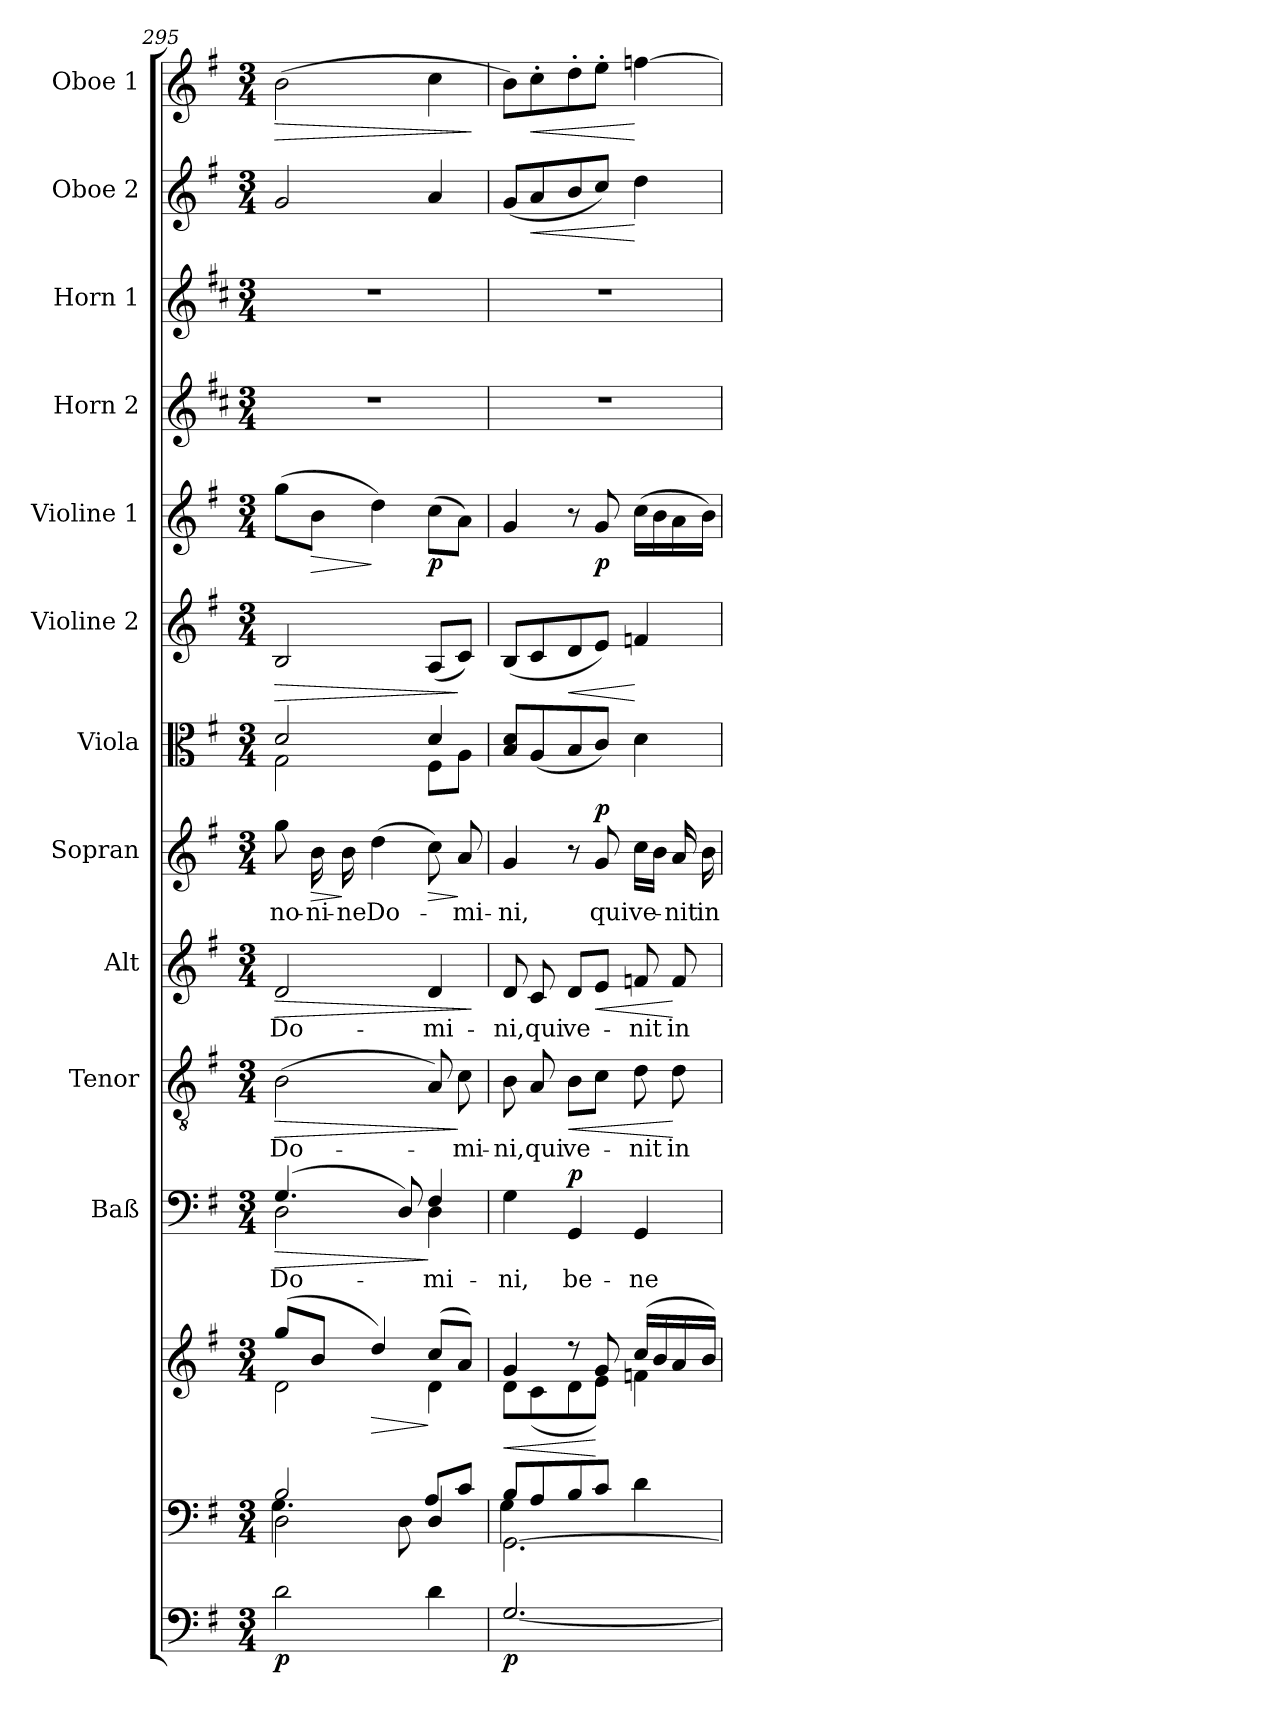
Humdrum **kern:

**kern	**dynam	**kern	**kern	**dynam	**kern	**text	**dynam	**kern	**text	**dynam	**kern	**text	**dynam	**kern	**text	**dynam	**kern	**kern	**dynam	**kern	**dynam	**kern	**kern	**kern	**dynam	**kern	**dynam
*part13	*part13	*part12	*part12	*part12	*part11	*part11	*part11	*part10	*part10	*part10	*part9	*part9	*part9	*part8	*part8	*part8	*part7	*part6	*part6	*part5	*part5	*part4	*part3	*part2	*part2	*part1	*part1
*staff14	*staff14	*staff13	*staff12	*staff12/13	*staff11	*staff11	*staff11	*staff10	*staff10	*staff10	*staff9	*staff9	*staff9	*staff8	*staff8	*staff8	*staff7	*staff6	*staff6	*staff5	*staff5	*staff4	*staff3	*staff2	*staff2	*staff1	*staff1
*	*	*	*	*	*I"Baß	*	*	*I"Tenor	*	*	*I"Alt	*	*	*I"Sopran	*	*	*I"Viola	*I"Violine 2	*	*I"Violine 1	*	*I"Horn 2	*I"Horn 1	*I"Oboe 2	*	*I"Oboe 1	*
*	*	*	*	*	*I'Baß	*	*	*I'Ten	*	*	*I'Alt	*	*	*I'Sop	*	*	*I'Vla.	*I'Vln. 2	*	*I'Vln. 1	*	*I'Hrn. 2	*I'Hrn. 1	*I'Ob. 2	*	*I'Ob. 1	*
*clefF4	*	*clefF4	*clefG2	*	*clefF4	*	*	*clefGv2	*	*	*clefG2	*	*	*clefG2	*	*	*clefC3	*clefG2	*	*clefG2	*	*clefG2	*clefG2	*clefG2	*	*clefG2	*
*ITrd7c12	*	*	*	*	*	*	*	*	*	*	*	*	*	*	*	*	*	*	*	*	*	*ITrd4c7	*ITrd4c7	*	*	*	*
*k[f#]	*	*k[f#]	*k[f#]	*	*k[f#]	*	*	*k[f#]	*	*	*k[f#]	*	*	*k[f#]	*	*	*k[f#]	*k[f#]	*	*k[f#]	*	*k[f#]	*k[f#]	*k[f#]	*	*k[f#]	*
*G:	*	*G:	*G:	*	*G:	*	*	*G:	*	*	*G:	*	*	*G:	*	*	*G:	*G:	*	*G:	*	*G:	*G:	*G:	*	*G:	*
*M3/4	*	*M3/4	*M3/4	*	*M3/4	*	*	*M3/4	*	*	*M3/4	*	*	*M3/4	*	*	*M3/4	*M3/4	*	*M3/4	*	*M3/4	*M3/4	*M3/4	*	*M3/4	*
=295	=295	=295	=295	=295	=295	=295	=295	=295	=295	=295	=295	=295	=295	=295	=295	=295	=295	=295	=295	=295	=295	=295	=295	=295	=295	=295	=295
*	*	*^	*^	*	*	*	*	*	*	*	*	*	*	*	*	*	*	*	*	*	*	*	*	*	*	*	*
*	*	*	*^	*	*	*	*	*	*	*	*	*	*	*	*	*	*	*	*	*	*	*	*	*	*	*	*	*	*
!	!LO:DY:b	!	!	!	!	!	!	!	!LO:LY:b	!LO:HP:b	!	!LO:LY:b	!LO:HP:b	!	!LO:LY:b	!LO:HP:b	!	!LO:LY:b	!	!	!	!LO:HP:b	!	!	!	!	!	!	!	!LO:HP:b
*	*	*	*	*	*	*	*	*^	*	*	*	*	*	*	*	*	*	*	*	*^	*	*	*	*	*	*	*	*	*	*
2D\	p	2D\	2B/	4.G\	(<8gg/L	2d\	.	(4.G/	2D\	Do-	>	(>2B\	Do-	>	2d/	Do-	>	8gg\	no-	.	2d/	2G\	2B/	>	(>8gg\L	.	2.r	2.r	2g/	.	(>2b\	>
!	!	!	!	!	!	!	!	!	!	!	!	!	!	!	!	!	!	!	!LO:LY:b	!LO:HP:b	!	!	!	!	!	!LO:HP:b	!	!	!	!	!	!
.	.	.	.	.	8b/J	.	.	.	.	.	.	.	.	.	.	.	.	16b\	-ni-	>	.	.	.	.	8b\J	>	.	.	.	.	.	.
!	!	!	!	!	!	!	!	!	!	!	!	!	!	!	!	!	!	!	!LO:LY:b	!	!	!	!	!	!	!	!	!	!	!	!	!
.	.	.	.	.	.	.	.	.	.	.	.	.	.	.	.	.	.	16b\	-ne	]	.	.	.	.	.	.	.	.	.	.	.	.
!	!	!	!	!	!	!	!LO:HP:b	!	!	!	!	!	!	!	!	!	!	!	!LO:LY:b	!	!	!	!	!	!	!	!	!	!	!	!	!
.	.	.	.	.	4dd/)	.	>	.	.	.	.	.	.	.	.	.	.	(>4dd\	Do-	.	.	.	.	.	4dd\)	]	.	.	.	.	.	.
.	.	.	.	8D\	.	.	.	8D/)	.	.	.	.	.	.	.	.	.	.	.	.	.	.	.	.	.	.	.	.	.	.	.	.
!	!	!	!	!	!	!	!	!	!	!LO:LY:b	!	!	!	!	!	!LO:LY:b	!	!	!	!LO:HP:b	!	!	!	!	!	!LO:DY:b	!	!	!	!	!	!
4D\	.	4D/	8A/L	4ryy	(<8cc/L	4d\	]	4F#/	4D\	-mi-	]	8A/)	.	.	4d/	-mi-	.	8cc\)	.	>	4d/	8F#\L	(<8A/L	.	(>8cc\L	p	.	.	4a/	.	4cc\	.
!	!	!	!	!	!	!	!	!	!	!	!	!	!LO:LY:b	!	!	!	!	!	!LO:LY:b	!	!	!	!	!	!	!	!	!	!	!	!	!
.	.	.	8c/J	.	8a/J)	.	.	.	.	.	.	8c\	-mi-	]	.	.	.	8a/	-mi-	]	.	8A\J	8c/J)	]	8a\J)	.	.	.	.	.	.	.
*	*	*v	*v	*v	*	*	*	*v	*v	*	*	*	*	*	*	*	*	*	*	*	*v	*v	*	*	*	*	*	*	*	*	*	*
*	*	*	*v	*v	*	*	*	*	*	*	*	*	*	*	*	*	*	*	*	*	*	*	*	*	*	*	*	*
.	.	.	.	.	.	.	.	.	.	.	.	.	]	.	.	.	.	.	.	.	.	.	.	.	.	.	]
=296	=296	=296	=296	=296	=296	=296	=296	=296	=296	=296	=296	=296	=296	=296	=296	=296	=296	=296	=296	=296	=296	=296	=296	=296	=296	=296	=296
*	*	*^	*	*	*	*	*	*	*	*	*	*	*	*	*	*	*	*	*	*	*	*	*	*	*	*	*
*	*	*	*^	*	*	*	*	*	*	*	*	*	*	*	*	*	*	*	*	*	*	*	*	*	*	*	*	*
!	!LO:DY:b	!	!	!	!	!LO:HP:b	!	!LO:LY:b	!	!	!LO:LY:b	!	!	!LO:LY:b	!	!	!LO:LY:b	!	!	!	!	!	!	!	!	!	!	!	!
*	*	*	*	*	*^	*	*	*	*	*	*	*	*	*	*	*	*	*	*	*	*	*	*	*	*	*	*	*	*
[2.GG/	p	[<2.GG\	8B/L	4G\	4g/	8d\L	<	4G\	-ni,	.	8B\	-ni,	.	8d/	-ni,	.	4g/	-ni,	.	8B/ 8d/L	(<8B/L	.	4g/	.	2.r	2.r	(<8g/L	.	8b\L)	.
!	!	!	!	!	!	!	!	!	!	!	!	!LO:LY:b	!	!	!LO:LY:b	!	!	!	!	!	!	!	!	!	!	!	!	!LO:HP:b	!	!LO:HP:b
.	.	.	8A/	.	.	(>8c\	.	.	.	.	8A/	qui	.	8c/	qui	.	.	.	.	(<8A/	8c/	.	.	.	.	.	8a/	<	8cc'>\	<
!	!	!	!	!	!	!	!	!	!LO:LY:b	!LO:DY:a	!	!LO:LY:b	!LO:HP:b	!	!LO:LY:b	!	!	!	!	!	!	!LO:HP:b	!	!	!	!	!	!	!	!
.	.	.	8B/	2ryy	8rcc	8d\	.	4GG/	be-	p	8B\L	ve-	<	8d/L	ve-	.	8r	.	.	8B/	8d/	<	8r	.	.	.	8b/	.	8dd'>\	.
!	!	!	!	!	!	!	!	!	!	!	!	!	!	!	!	!LO:HP:b	!	!LO:LY:b	!LO:DY:a	!	!	!	!	!LO:DY:b	!	!	!	!	!	!
.	.	.	8c/J	.	8g/	8e\J)	[	.	.	.	8c\J	.	.	8e/J	.	<	8g/	qui	p	8c/J)	8e/J)	.	8g/	p	.	.	8cc/J)	.	8ee'>\J	.
!	!	!	!	!	!	!	!	!	!LO:LY:b	!	!	!LO:LY:b	!	!	!LO:LY:b	!	!	!LO:LY:b	!	!	!	!	!	!	!	!	!	!	!	!
.	.	.	4d\	.	(<16cc/LL	4fn\	.	4GG/	-ne-	.	8d\	-nit	.	8fn/	-nit	.	16cc\LL	ve-	.	4d\	4fn/	[	(>16cc\LL	.	.	.	4dd\	[	[4ffn\	[
.	.	.	.	.	16b/	.	.	.	.	.	.	.	.	.	.	.	16b\JJ	.	.	.	.	.	16b\	.	.	.	.	.	.	.
!	!	!	!	!	!	!	!	!	!	!	!	!LO:LY:b	!	!	!LO:LY:b	!	!	!LO:LY:b	!	!	!	!	!	!	!	!	!	!	!	!
.	.	.	.	.	16a/	.	.	.	.	.	8d\	in	[	8f/	in	[	16a/	-nit	.	.	.	.	16a\	.	.	.	.	.	.	.
!	!	!	!	!	!	!	!	!	!	!	!	!	!	!	!	!	!	!LO:LY:b	!	!	!	!	!	!	!	!	!	!	!	!
.	.	.	.	.	16b/JJ)	.	.	.	.	.	.	.	.	.	.	.	16b\	in	.	.	.	.	16b\JJ)	.	.	.	.	.	.	.
*	*	*v	*v	*v	*	*	*	*	*	*	*	*	*	*	*	*	*	*	*	*	*	*	*	*	*	*	*	*	*	*
*	*	*	*v	*v	*	*	*	*	*	*	*	*	*	*	*	*	*	*	*	*	*	*	*	*	*	*	*	*
=	=	=	=	=	=	=	=	=	=	=	=	=	=	=	=	=	=	=	=	=	=	=	=	=	=	=	=
*-	*-	*-	*-	*-	*-	*-	*-	*-	*-	*-	*-	*-	*-	*-	*-	*-	*-	*-	*-	*-	*-	*-	*-	*-	*-	*-	*-
